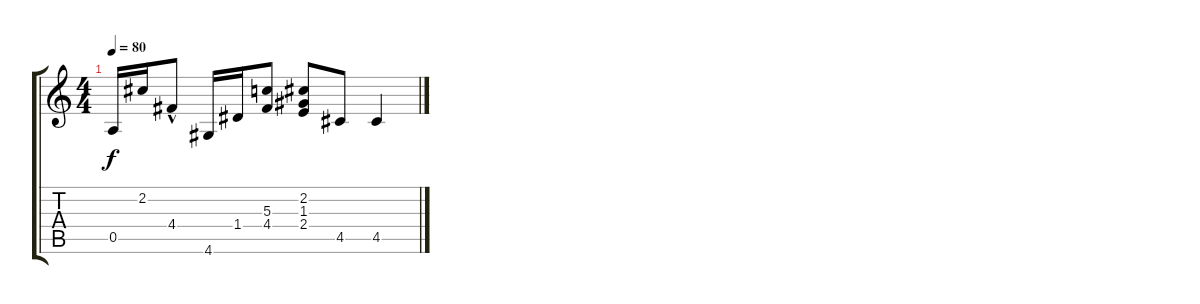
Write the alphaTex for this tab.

\track "" {instrument acousticguitarnylon}
\staff {score tabs}
\tuning (E4 B3 G3 D3 A2 E2) {hide}
\ts (4 4)
\tempo 80
\clef g2
\ks c
0.5.16{dy f} 2.2.16 4.4{hac}.8 4.6.16 1.4.16 (5.3 4.4).8 (2.2 1.3 2.4).8 4.5.8 4.5.4
